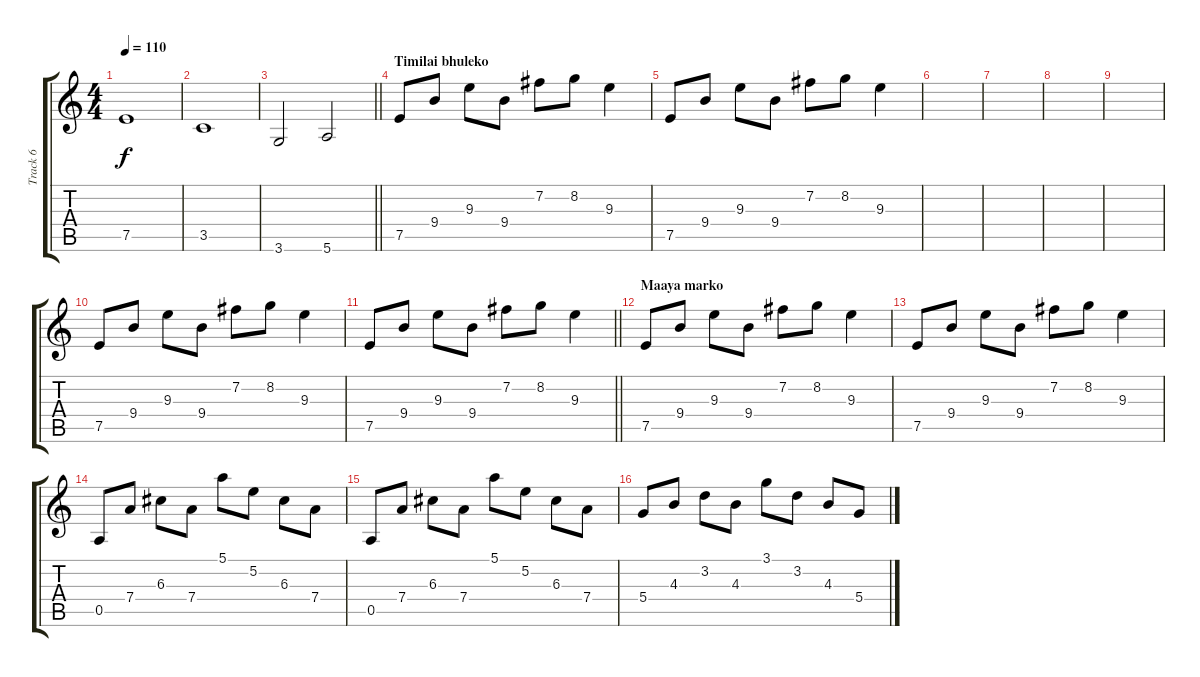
\track ("Track 6" "Track 6") {instrument acousticguitarsteel}
\staff {score tabs}
\tuning (E4 B3 G3 D3 A2 E2) {hide}
\ts (4 4)
\tempo 110
\clef g2
\ks c
7.5{t}.1{dy f} |
3.5.1 |
\barLineRight lightlight
3.6.2 5.6.2 |
\section ("" "Timilai bhuleko")
7.5.8 9.4.8 9.3.8 9.4.8 7.2.8 8.2.8 9.3.4 |
7.5.8 9.4.8 9.3.8 9.4.8 7.2.8 8.2.8 9.3.4 |
|
|
|
|
7.5.8 9.4.8 9.3.8 9.4.8 7.2.8 8.2.8 9.3.4 |
\barLineRight lightlight
7.5.8 9.4.8 9.3.8 9.4.8 7.2.8 8.2.8 9.3.4 |
\section ("" "Maaya marko")
7.5.8 9.4.8 9.3.8 9.4.8 7.2.8 8.2.8 9.3.4 |
7.5.8 9.4.8 9.3.8 9.4.8 7.2.8 8.2.8 9.3.4 |
0.5.8 7.4.8 6.3.8 7.4.8 5.1.8 5.2.8 6.3.8 7.4.8 |
0.5.8 7.4.8 6.3.8 7.4.8 5.1.8 5.2.8 6.3.8 7.4.8 |
5.4.8 4.3.8 3.2.8 4.3.8 3.1.8 3.2.8 4.3.8 5.4.8
